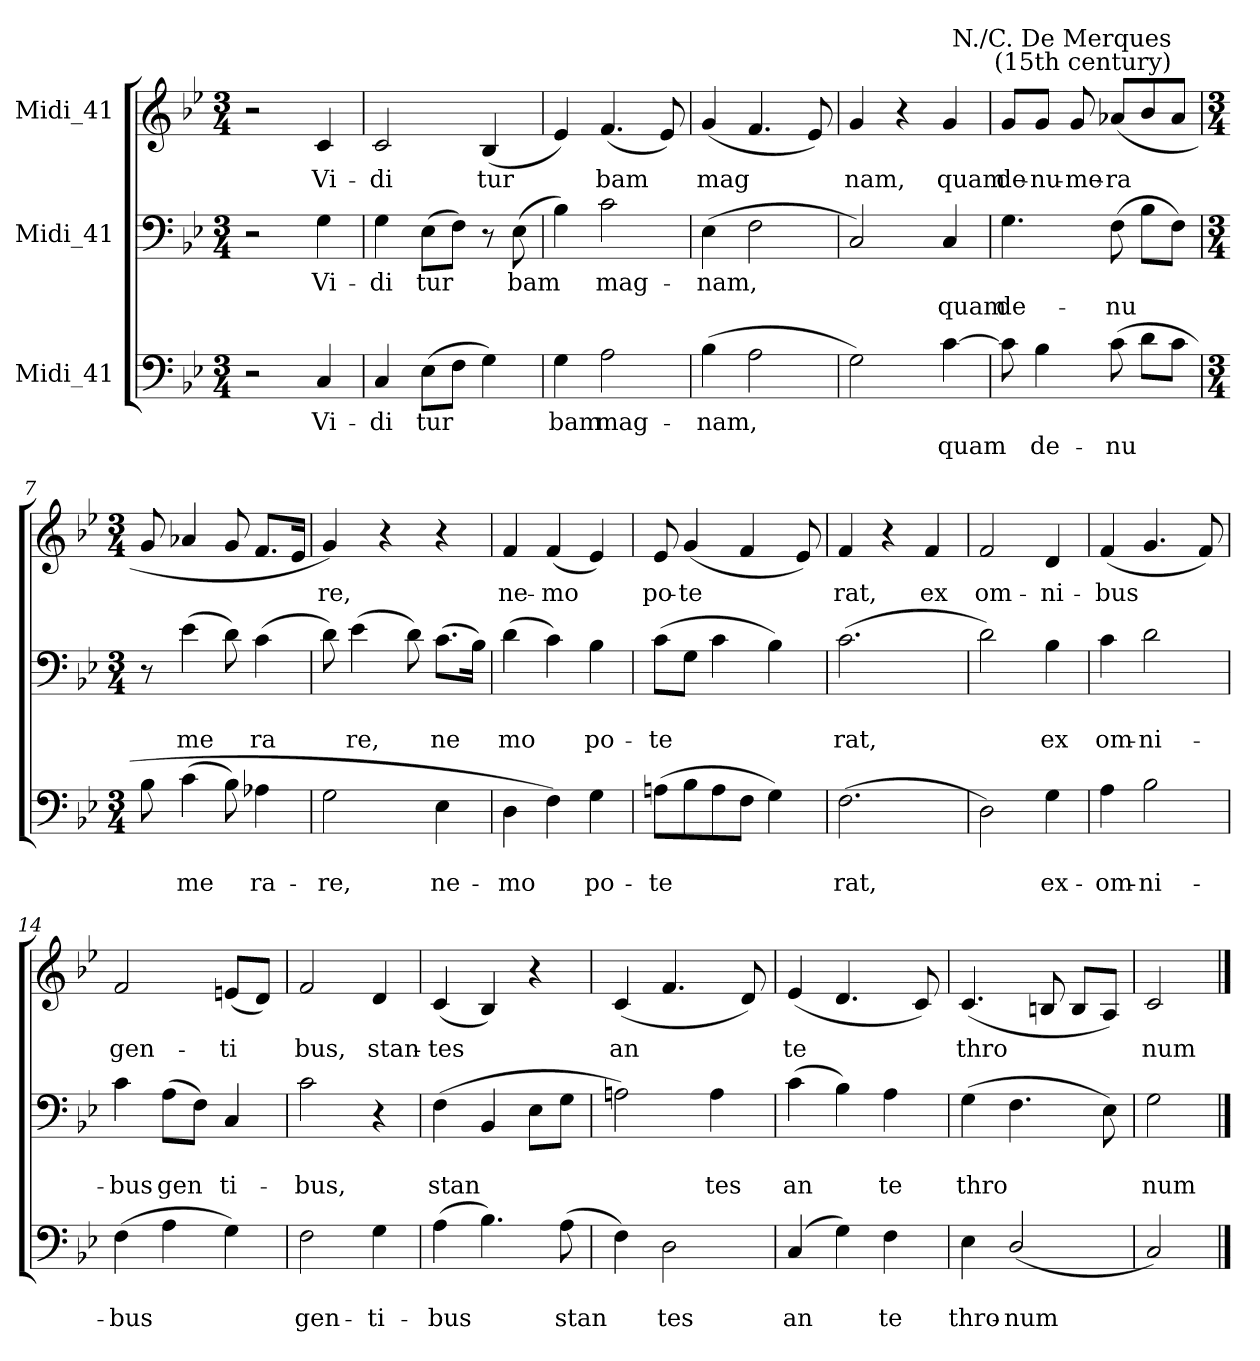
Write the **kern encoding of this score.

**kern	**text	**text	**kern	**text	**text	**kern	**text
*part3	*part3	*part3	*part2	*part2	*part2	*part1	*part1
*staff3	*staff3	*staff3	*staff2	*staff2	*staff2	*staff1	*staff1
*I"Midi_41	*	*	*I"Midi_41	*	*	*I"Midi_41	*
*clefF4	*	*	*clefF4	*	*	*clefG2	*
*k[b-e-]	*	*	*k[b-e-]	*	*	*k[b-e-]	*
*B-:	*	*	*B-:	*	*	*B-:	*
*M3/4	*	*	*M3/4	*	*	*M3/4	*
=1	=1	=1	=1	=1	=1	=1	=1
2r	.	.	2r	.	.	2r	.
!	!LO:LY:b	!	!	!LO:LY:b	!	!	!LO:LY:b
4C	Vi-	.	4G	Vi-	.	4c	Vi-
=2	=2	=2	=2	=2	=2	=2	=2
!	!LO:LY:b	!	!	!LO:LY:b	!	!	!LO:LY:b
4C	-di	.	4G	-di	.	2c	-di
!	!LO:LY:b	!	!	!LO:LY:b	!	!	!
(>8E-L	tur	.	(>8E-L	tur	.	.	.
8FJ	.	.	8FJ)	.	.	.	.
!	!	!	!	!	!	!	!LO:LY:b
4G)	.	.	8r	.	.	(<4B-	tur
!	!	!	!	!LO:LY:b	!	!	!
.	.	.	(>8E-	bam	.	.	.
=3	=3	=3	=3	=3	=3	=3	=3
!	!LO:LY:b	!	!	!	!	!	!
4G	bam	.	4B-)	.	.	4e-)	.
!	!LO:LY:b	!	!	!LO:LY:b	!	!	!LO:LY:b
2A	mag-	.	2c	mag-	.	(<4.f	bam
.	.	.	.	.	.	8e-)	.
=4	=4	=4	=4	=4	=4	=4	=4
!	!LO:LY:b	!	!	!LO:LY:b	!	!	!LO:LY:b
(>4B-	-nam,	.	(>4E-	-nam,	.	(<4g	mag
2A	.	.	2F	.	.	4.f	.
.	.	.	.	.	.	8e-)	.
=5	=5	=5	=5	=5	=5	=5	=5
!	!	!	!	!	!	!	!LO:LY:b
2G)	.	.	2C)	.	.	4g	nam,
.	.	.	.	.	.	4r	.
!	!	!LO:LY:b	!	!	!LO:LY:b	!	!LO:LY:b
[4c	.	quam	4C	.	quam	4g	quam
=6	=6	=6	=6	=6	=6	=6	=6
!	!	!	!	!	!LO:LY:b	!	!LO:LY:b
8c]	.	.	4.G	.	de-	8gL	de-
!	!	!LO:LY:b	!	!	!	!	!LO:LY:b
4B-	.	de-	.	.	.	8gJ	-nu-
!	!	!	!	!	!	!	!LO:LY:b
.	.	.	.	.	.	8g	-me-
!	!	!LO:LY:b	!	!	!LO:LY:b	!	!LO:LY:b
(>8c	.	-nu	(>8F	.	-nu	(<8a-L	-ra
8dL	.	.	8B-L	.	.	8b-	.
!	!	!	!	!	!	!LO:TX:a:rj:t=N./C. De Merques\n(15th century)	!
8cJ	.	.	8FJ)	.	.	8a-J	.
!!LO:LB:g=z
=7	=7	=7	=7	=7	=7	=7	=7
*M3/4	*	*	*M3/4	*	*	*M3/4	*
8B-	.	.	8r	.	.	8g	.
!	!	!LO:LY:b	!	!	!LO:LY:b	!	!
(>4c	.	me	(>4e-	.	me	4a-	.
8B-)	.	.	8d)	.	.	8g	.
!	!	!LO:LY:b	!	!	!LO:LY:b	!	!
4A-	.	ra-	(>4c	.	ra	8.fL	.
.	.	.	.	.	.	16e-J	.
=8	=8	=8	=8	=8	=8	=8	=8
!	!	!LO:LY:b	!	!	!	!	!LO:LY:b
2G	.	-re,	8d)	.	.	4g)	re,
!	!	!	!	!	!LO:LY:b	!	!
.	.	.	(>4e-	.	re,	.	.
.	.	.	.	.	.	4r	.
.	.	.	8d)	.	.	.	.
!	!	!LO:LY:b	!	!	!LO:LY:b	!	!
4E-	.	ne-	(>8.cL	.	ne	4r	.
.	.	.	16B-J)	.	.	.	.
=9	=9	=9	=9	=9	=9	=9	=9
!	!	!LO:LY:b	!	!	!LO:LY:b	!	!LO:LY:b
4D	.	-mo	(>4d	.	mo	4f	ne-
!	!	!	!	!	!	!	!LO:LY:b
4F)	.	.	4c)	.	.	(<4f	-mo
!	!	!LO:LY:b	!	!	!LO:LY:b	!	!
4G	.	po-	4B-	.	po-	4e-)	.
=10	=10	=10	=10	=10	=10	=10	=10
!	!	!LO:LY:b	!	!	!LO:LY:b	!	!LO:LY:b
(>8AnL	.	-te	(>8cL	.	-te	8e-	po-
!	!	!	!	!	!	!	!LO:LY:b
8B-	.	.	8GJ	.	.	(<4g	-te
8A	.	.	4c	.	.	.	.
8FJ	.	.	.	.	.	4f	.
4G)	.	.	4B-)	.	.	.	.
.	.	.	.	.	.	8e-)	.
=11	=11	=11	=11	=11	=11	=11	=11
!	!	!LO:LY:b	!	!	!LO:LY:b	!	!LO:LY:b
(>2.F	.	rat,	(>2.c	.	rat,	4f	rat,
.	.	.	.	.	.	4r	.
!	!	!	!	!	!	!	!LO:LY:b
.	.	.	.	.	.	4f	ex
=12	=12	=12	=12	=12	=12	=12	=12
!	!	!	!	!	!	!	!LO:LY:b
2D)	.	.	2d)	.	.	2f	om-
!	!	!LO:LY:b	!	!	!LO:LY:b	!	!LO:LY:b
4G	.	ex-	4B-	.	ex	4d	-ni-
=13	=13	=13	=13	=13	=13	=13	=13
!	!	!LO:LY:b	!	!	!LO:LY:b	!	!LO:LY:b
4A	.	-om-	4c	.	om-	(<4f	-bus
!	!	!LO:LY:b	!	!	!LO:LY:b	!	!
2B-	.	-ni-	2d	.	-ni-	4.g	.
.	.	.	.	.	.	8f)	.
!!LO:LB:g=z
=14	=14	=14	=14	=14	=14	=14	=14
!	!	!LO:LY:b	!	!	!LO:LY:b	!	!LO:LY:b
(>4F	.	-bus	4c	.	-bus	2f	gen-
!	!	!	!	!	!LO:LY:b	!	!
4A	.	.	(>8AL	.	gen	.	.
.	.	.	8FJ)	.	.	.	.
!	!	!	!	!	!LO:LY:b	!	!LO:LY:b
4G)	.	.	4C	.	ti-	(<8enL	-ti
.	.	.	.	.	.	8dJ)	.
=15	=15	=15	=15	=15	=15	=15	=15
!	!	!LO:LY:b	!	!	!LO:LY:b	!	!LO:LY:b
2F	.	gen-	2c	.	-bus,	2f	bus,
!	!	!LO:LY:b	!	!	!	!	!LO:LY:b
4G	.	-ti-	4r	.	.	4d	stan-
=16	=16	=16	=16	=16	=16	=16	=16
!	!	!LO:LY:b	!	!	!LO:LY:b	!	!LO:LY:b
(>4A	.	-bus	(>4F	.	stan	(<4c	-tes
4.B-)	.	.	4BB-	.	.	4B-)	.
.	.	.	8E-L	.	.	4r	.
!	!	!LO:LY:b	!	!	!	!	!
(>8A	.	stan	8GJ	.	.	.	.
=17	=17	=17	=17	=17	=17	=17	=17
!	!	!	!	!	!	!	!LO:LY:b
4F)	.	.	2An)	.	.	(<4c	an
!	!	!LO:LY:b	!	!	!	!	!
2D	.	tes	.	.	.	4.f	.
!	!	!	!	!	!LO:LY:b	!	!
.	.	.	4A	.	tes	.	.
.	.	.	.	.	.	8d)	.
=18	=18	=18	=18	=18	=18	=18	=18
!	!	!LO:LY:b	!	!	!LO:LY:b	!	!LO:LY:b
(4C	.	an	(>4c	.	an	(<4e-	te
4G)	.	.	4B-)	.	.	4.d	.
!	!	!LO:LY:b	!	!	!LO:LY:b	!	!
4F	.	te	4A	.	te	.	.
.	.	.	.	.	.	8c)	.
=19	=19	=19	=19	=19	=19	=19	=19
!	!	!LO:LY:b	!	!	!LO:LY:b	!	!LO:LY:b
4E-	.	thro-	(>4G	.	thro	(<4.c	thro
!	!	!LO:LY:b	!	!	!	!	!
(<2D/	.	-num	4.F	.	.	.	.
.	.	.	.	.	.	8Bn	.
.	.	.	.	.	.	8BL	.
.	.	.	8E-)	.	.	8AJ)	.
=20	=20	=20	=20	=20	=20	=20	=20
!	!	!	!	!	!LO:LY:b	!	!LO:LY:b
2C)	.	.	2G	.	num	2c	num
==	==	==	==	==	==	==	==
*-	*-	*-	*-	*-	*-	*-	*-
